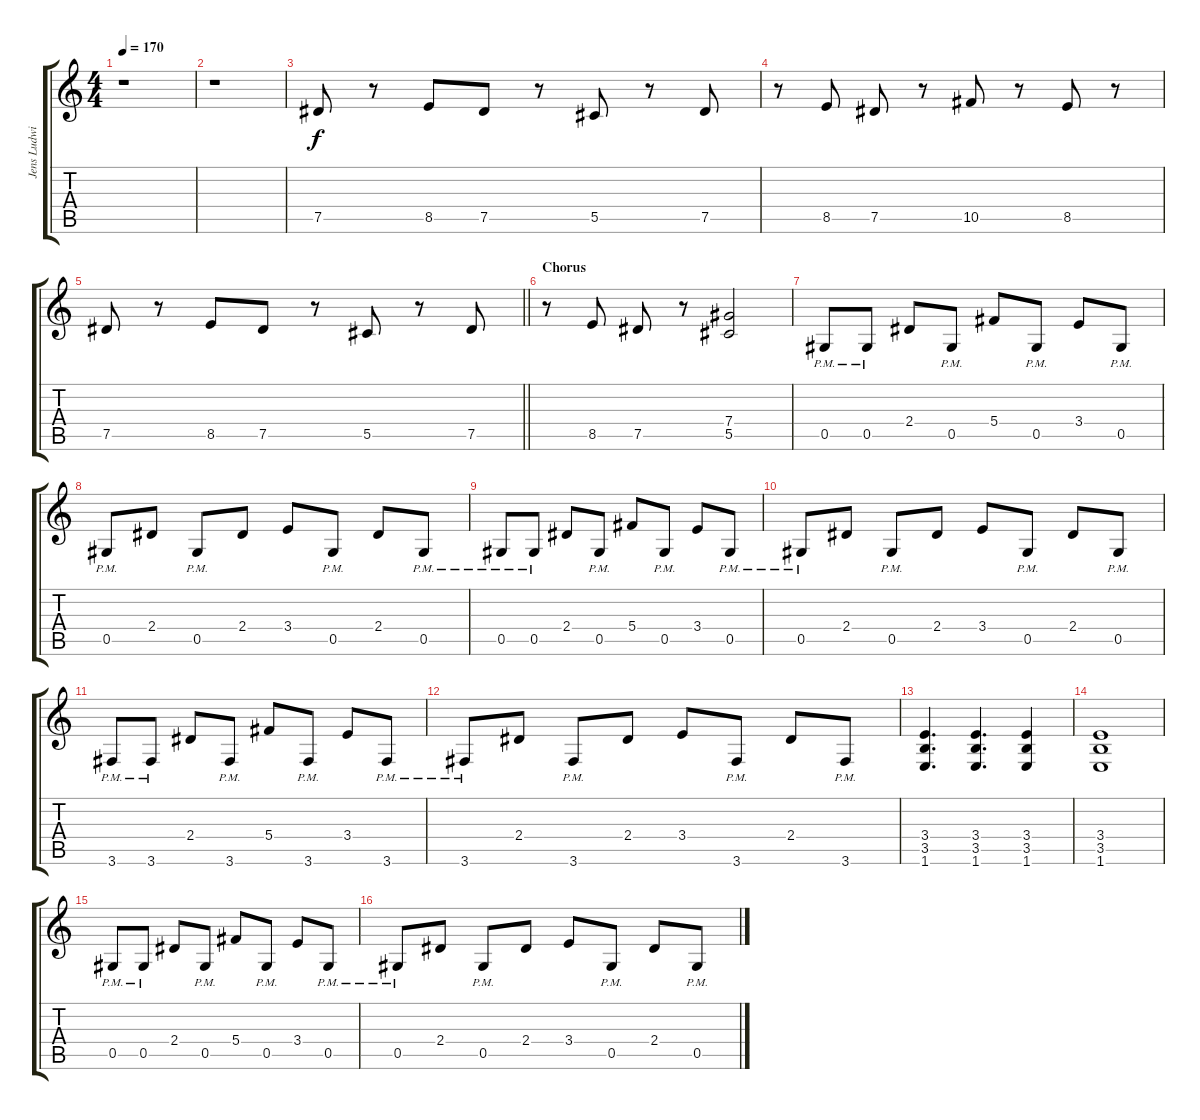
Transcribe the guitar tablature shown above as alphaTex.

\track ("Jens Ludwig - Lead guitar" "Jens Ludwi") {instrument overdrivenguitar}
\staff {score tabs}
\tuning (Eb4 Bb3 Gb3 Db3 Ab2 Eb2) {hide}
\ts (4 4)
\tempo 170
\clef g2
\ks c
r.1{dy f} |
r.1 |
7.5.8 r.8 8.5.8 7.5.8 r.8 5.5.8 r.8 7.5.8 |
r.8 8.5.8 7.5.8 r.8 10.5.8 r.8 8.5.8 r.8 |
\barLineRight lightlight
7.5.8 r.8 8.5.8 7.5.8 r.8 5.5.8 r.8 7.5.8 |
\section ("" "Chorus")
r.8 8.5.8 7.5.8 r.8 (7.4 5.5).2 |
0.5{pm}.8 0.5{pm}.8 2.4.8 0.5{pm}.8 5.4.8 0.5{pm}.8 3.4.8 0.5{pm}.8 |
0.5{pm}.8 2.4.8 0.5{pm}.8 2.4.8 3.4.8 0.5{pm}.8 2.4.8 0.5{pm}.8 |
0.5{pm}.8 0.5{pm}.8 2.4.8 0.5{pm}.8 5.4.8 0.5{pm}.8 3.4.8 0.5{pm}.8 |
0.5{pm}.8 2.4.8 0.5{pm}.8 2.4.8 3.4.8 0.5{pm}.8 2.4.8 0.5{pm}.8 |
3.6{pm}.8 3.6{pm}.8 2.4.8 3.6{pm}.8 5.4.8 3.6{pm}.8 3.4.8 3.6{pm}.8 |
3.6{pm}.8 2.4.8 3.6{pm}.8 2.4.8 3.4.8 3.6{pm}.8 2.4.8 3.6{pm}.8 |
(3.4 3.5 1.6).4{d} (3.4 3.5 1.6).4{d} (3.4 3.5 1.6).4 |
(3.4 3.5 1.6).1 |
0.5{pm}.8 0.5{pm}.8 2.4.8 0.5{pm}.8 5.4.8 0.5{pm}.8 3.4.8 0.5{pm}.8 |
0.5{pm}.8 2.4.8 0.5{pm}.8 2.4.8 3.4.8 0.5{pm}.8 2.4.8 0.5{pm}.8
